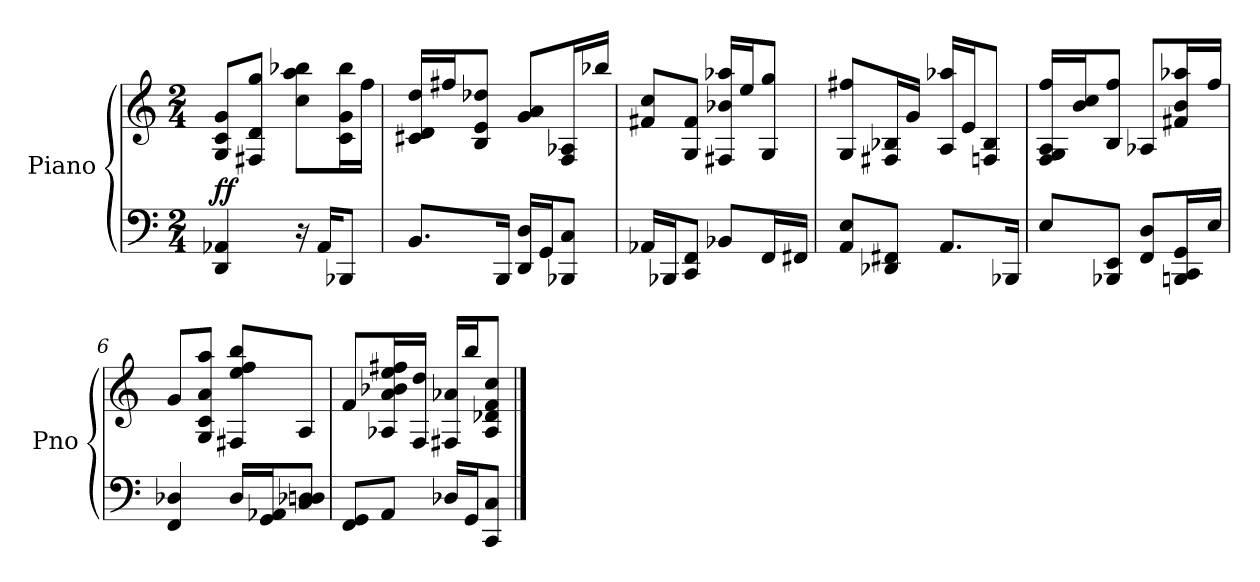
**kern	**kern	**dynam
*part2	*part1	*part1
*staff2	*staff1	*staff1
*	*I"Piano	*
*	*I'Pno	*
*clefF4	*clefG2	*
*k[]	*k[]	*
*C:	*C:	*
*M2/4	*M2/4	*
=1	=1	=1
4DD 4AA-X	8G 8c 8gL	ff
.	8F#X 8d 8ggJ	.
16r	8cc 8aa 8bb-XL	.
16AA-KL	.	.
8BBB-XJ	16c 16g 16bb-L	.
.	16ffJJ	.
=2	=2	=2
8.BBL	16c#X 16d 16ddLL	.
.	16ff#XJ	.
.	8B 8e 8dd-XJ	.
16BBBJk	.	.
16DD 16DLL	8g 8aL	.
16GGJ	.	.
8BBB-X 8CJ	16F 16A-XL	.
.	16bb-XJJ	.
=3	=3	=3
16AA-XLL	8f#X 8ccL	.
16BBB-XJ	.	.
8CC 8FFJ	8G 8f#J	.
8BB-XL	16F#X 16b-X 16aa-XLL	.
.	16eeJ	.
16FFL	8G 8ggJ	.
16FF#XJJ	.	.
=4	=4	=4
8AA 8EL	8G 8ff#XL	.
8DD-X 8FF#XJ	16F#X 16B-XL	.
.	16gJJ	.
8.AAL	16A 16aa-XLL	.
.	16eJ	.
.	8Fn 8B-J	.
16BBB-XJk	.	.
=5	=5	=5
8EL	16F 16G 16A 16ffLL	.
.	16b 16ccJ	.
8BBB-X 8EEJ	8B 8ffJ	.
8FF 8DL	8A-XL	.
16BBBn 16CC 16GGL	16f#X 16b 16aa-XL	.
16EJJ	16ffJJ	.
=6	=6	=6
4FF 4D-X	8gL	.
.	8G 8c 8a 8aaJ	.
16D-LL	8F#X 8ee 8ff 8bbL	.
16GG 16AA-XJ	.	.
8C 8D-X 8DnJ	8AJ	.
=7	=7	=7
8FF 8GGL	8fL	.
8AAJ	16A-X 16a 16b-X 16ee 16ff#XL	.
.	16F 16ddJJ	.
16D-XLL	16F#X 16a-XLL	.
16GGJ	16bbJ	.
8CC 8CJ	8A- 8d-X 8f 8ccJ	.
==	==	==
*-	*-	*-
